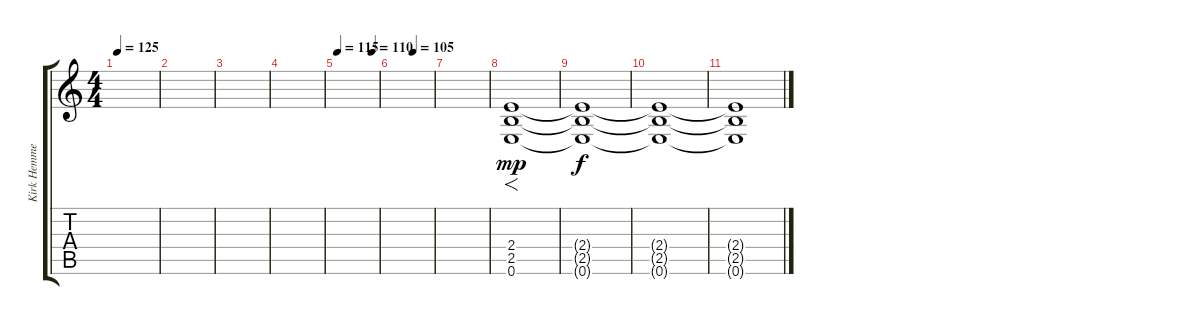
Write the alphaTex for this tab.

\track ("Kirk Hemmett" "Kirk Hemme") {instrument distortionguitar}
\staff {score tabs}
\tuning (E4 B3 G3 D3 A2 E2) {hide}
\ts (4 4)
\tempo 125
\clef g2
\ks c
|
|
|
|
\tempo 115
\tempo (110 0.84375)
|
\tempo (105 0.5)
|
|
(2.4 2.5 0.6).1{f dy mp} |
(2.4{t} 2.5{t} 0.6{t}).1{dy f} |
(2.4{t} 2.5{t} 0.6{t}).1{volume 0} |
(2.4{t} 2.5{t} 0.6{t}).1
